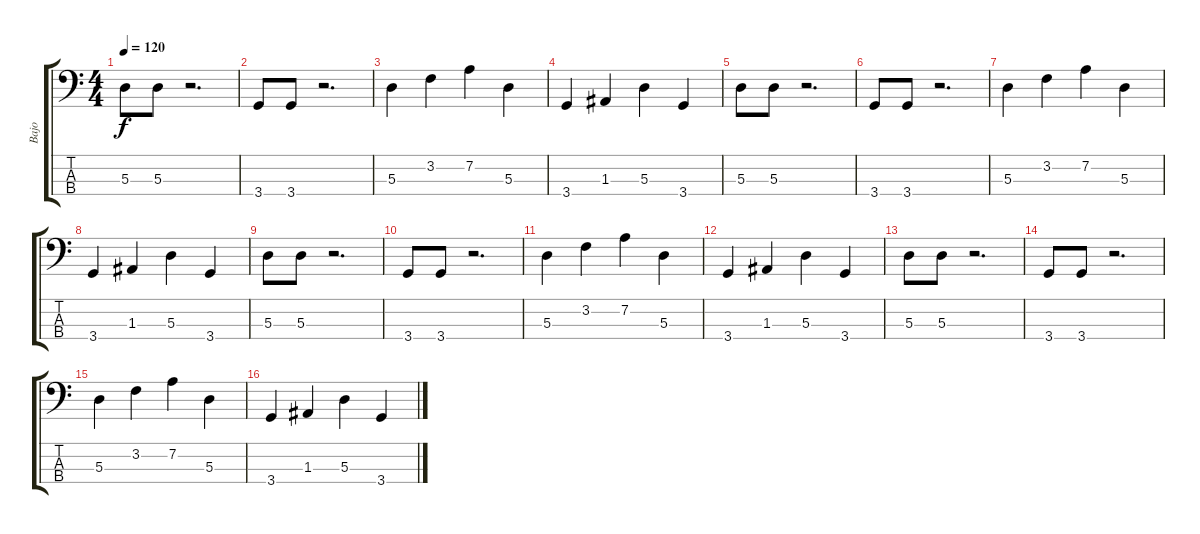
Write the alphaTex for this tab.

\track ("Bajo" "Bajo") {instrument acousticguitarnylon}
\staff {score tabs}
\tuning (G2 D2 A1 E1) {hide}
\ts (4 4)
\tempo 120
\clef f4
\ks c
5.3.8{dy f} 5.3.8 r.2{d} |
3.4.8 3.4.8 r.2{d} |
5.3.4 3.2.4 7.2.4 5.3.4 |
3.4.4 1.3.4 5.3.4 3.4.4 |
5.3.8 5.3.8 r.2{d} |
3.4.8 3.4.8 r.2{d} |
5.3.4 3.2.4 7.2.4 5.3.4 |
3.4.4 1.3.4 5.3.4 3.4.4 |
5.3.8 5.3.8 r.2{d} |
3.4.8 3.4.8 r.2{d} |
5.3.4 3.2.4 7.2.4 5.3.4 |
3.4.4 1.3.4 5.3.4 3.4.4 |
5.3.8 5.3.8 r.2{d} |
3.4.8 3.4.8 r.2{d} |
5.3.4 3.2.4 7.2.4 5.3.4 |
3.4.4 1.3.4 5.3.4 3.4.4
